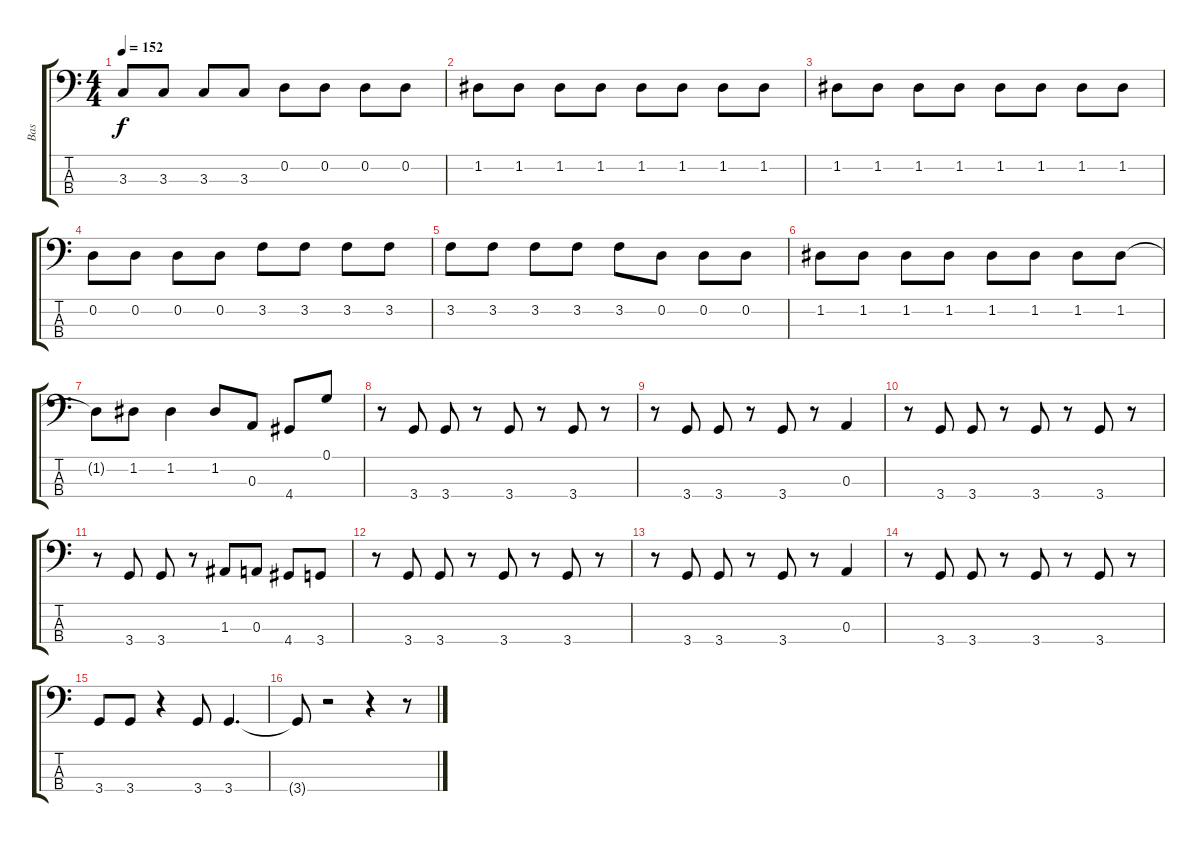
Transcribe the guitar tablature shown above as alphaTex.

\track ("Bas" "Bas") {instrument electricbassfinger}
\staff {score tabs}
\tuning (G2 D2 A1 E1) {hide}
\ts (4 4)
\tempo 152
\clef f4
\ks c
3.3.8{dy f} 3.3.8 3.3.8 3.3.8 0.2.8 0.2.8 0.2.8 0.2.8 |
1.2.8 1.2.8 1.2.8 1.2.8 1.2.8 1.2.8 1.2.8 1.2.8 |
1.2.8 1.2.8 1.2.8 1.2.8 1.2.8 1.2.8 1.2.8 1.2.8 |
0.2.8 0.2.8 0.2.8 0.2.8 3.2.8 3.2.8 3.2.8 3.2.8 |
3.2.8 3.2.8 3.2.8 3.2.8 3.2.8 0.2.8 0.2.8 0.2.8 |
1.2.8 1.2.8 1.2.8 1.2.8 1.2.8 1.2.8 1.2.8 1.2.8 |
1.2{t}.8 1.2.8 1.2.4 1.2.8 0.3.8 4.4.8 0.1.8 |
r.8 3.4.8 3.4.8 r.8 3.4.8 r.8 3.4.8 r.8 |
r.8 3.4.8 3.4.8 r.8 3.4.8 r.8 0.3.4 |
r.8 3.4.8 3.4.8 r.8 3.4.8 r.8 3.4.8 r.8 |
r.8 3.4.8 3.4.8 r.8 1.3.8 0.3.8 4.4.8 3.4.8 |
r.8 3.4.8 3.4.8 r.8 3.4.8 r.8 3.4.8 r.8 |
r.8 3.4.8 3.4.8 r.8 3.4.8 r.8 0.3.4 |
r.8 3.4.8 3.4.8 r.8 3.4.8 r.8 3.4.8 r.8 |
3.4.8 3.4.8 r.4 3.4.8 3.4.4{d} |
3.4{t}.8 r.2 r.4 r.8
